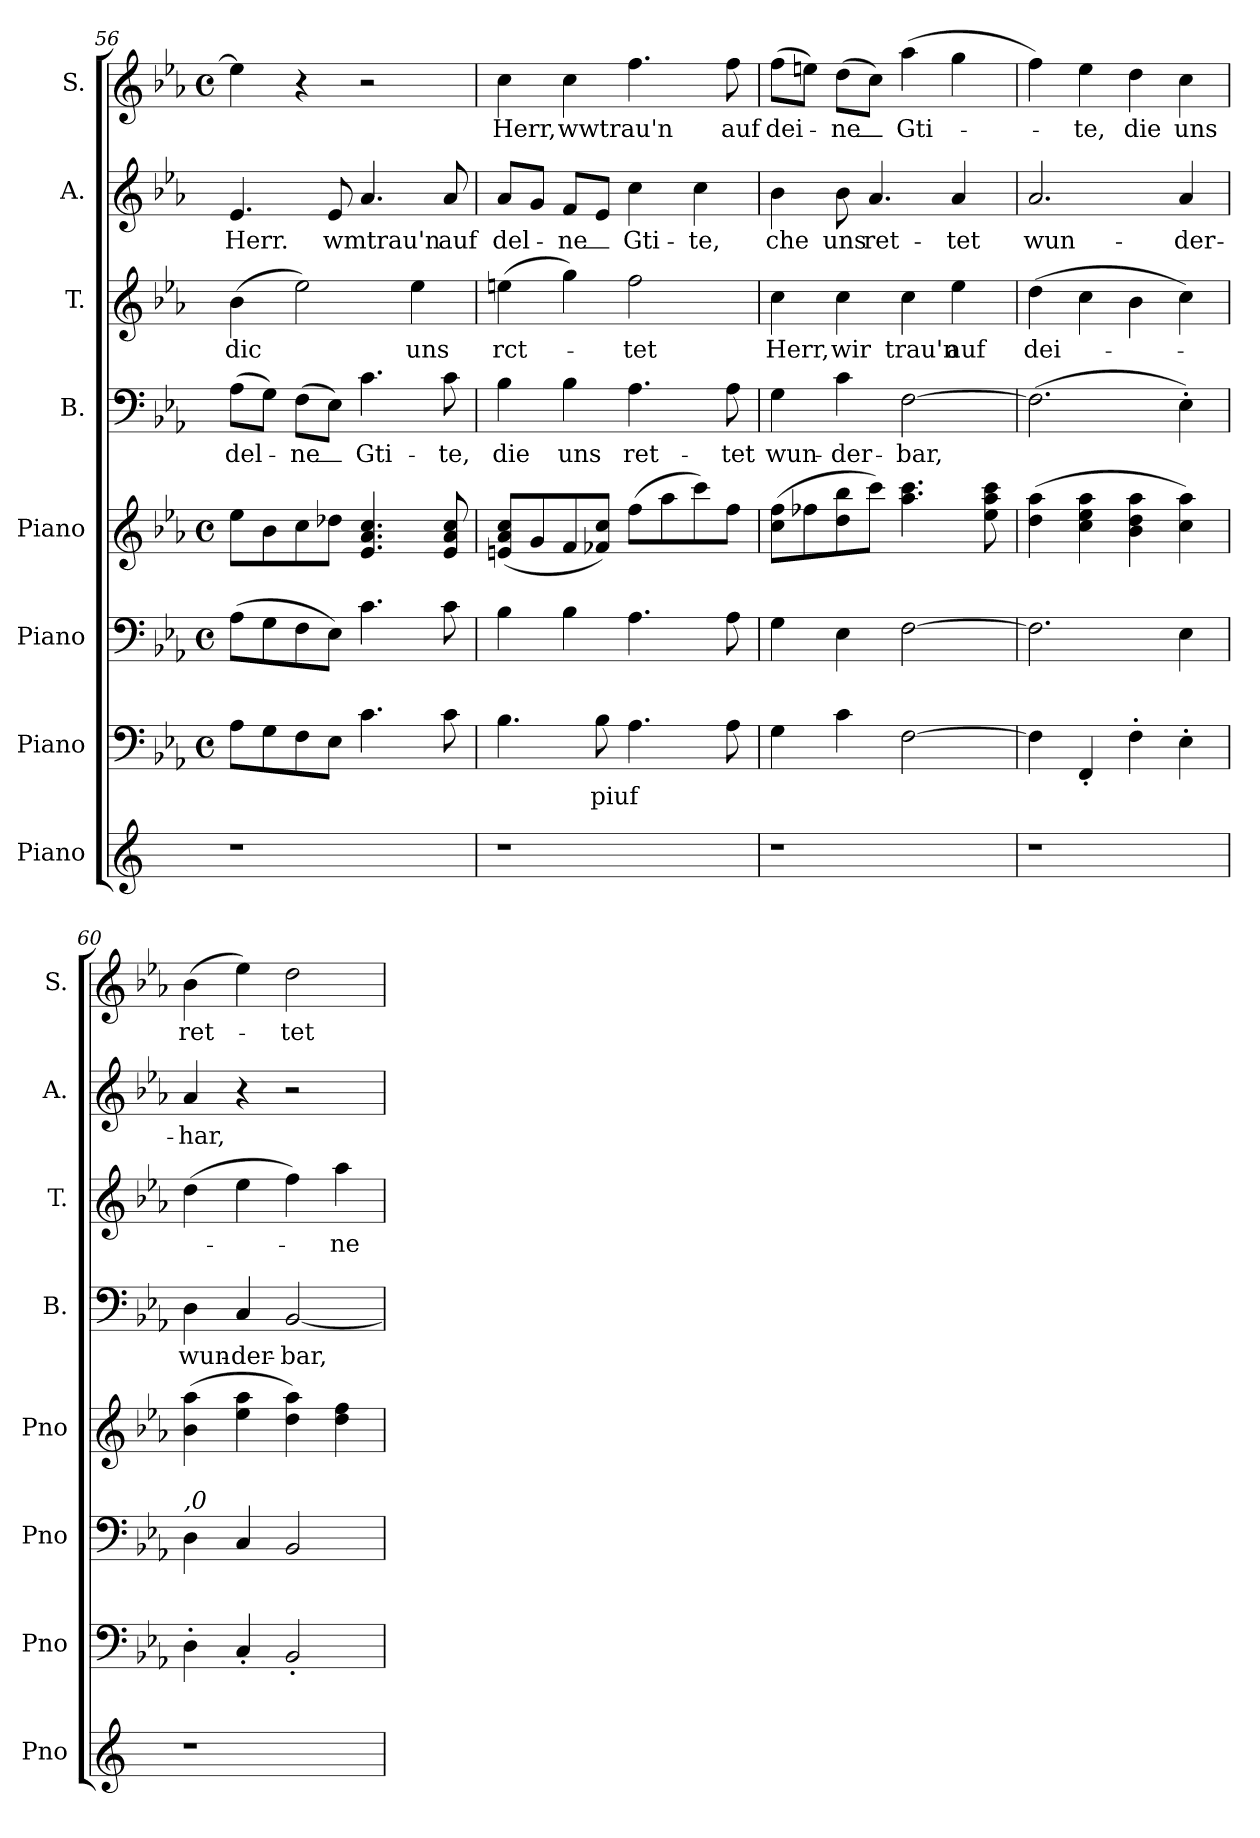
**kern	**kern	**text	**kern	**kern	**kern	**text	**kern	**text	**kern	**text	**kern	**text
*part8	*part7	*part7	*part6	*part5	*part4	*part4	*part3	*part3	*part2	*part2	*part1	*part1
*staff8	*staff7	*staff7	*staff6	*staff5	*staff4	*staff4	*staff3	*staff3	*staff2	*staff2	*staff1	*staff1
*I"Piano	*I"Piano	*	*I"Piano	*I"Piano	*I"B.	*	*I"T.	*	*I"A.	*	*I"S.	*
*I'Pno	*I'Pno	*	*I'Pno	*I'Pno	*I'B.	*	*I'T.	*	*I'A.	*	*I'S.	*
*clefG2	*clefF4	*	*clefF4	*clefG2	*clefF4	*	*clefG2	*	*clefG2	*	*clefG2	*
*k[]	*k[b-e-a-]	*	*k[b-e-a-]	*k[b-e-a-]	*k[b-e-a-]	*	*k[b-e-a-]	*	*k[b-e-a-]	*	*k[b-e-a-]	*
*	*M4/4	*	*M4/4	*M4/4	*	*	*	*	*	*	*M4/4	*
*	*met(c)	*	*met(c)	*met(c)	*	*	*	*	*	*	*met(c)	*
=56	=56	=56	=56	=56	=56	=56	=56	=56	=56	=56	=56	=56
1r	8A-\L	.	(8A-\L	8ee-\L	(8A-\L	del-	(4b-\	dic	4.e-/	Herr.	4ee-\]	.
.	8G\	.	8G\	8b-\	8G\J)	.	.	.	.	.	.	.
.	8F\	.	8F\	8cc\	(8F\L	ne_	2ee-\)	.	.	.	4r	.
.	8E-\J	.	8E-\J)	8dd-X\J	8E-\J)	.	.	.	8e-/	wmtrau'n	.	.
.	4.c\	.	4.c\	4.e-/ 4.a-/ 4.cc/	4.c\	Gti-	.	.	4.a-/	.	2r	.
.	.	.	.	.	.	.	4ee-\	uns	.	.	.	.
.	8c\	.	8c\	8e-/ 8a-/ 8cc/	8c\	te,	.	.	8a-/	auf	.	.
!!LO:PB:g=z
=57	=57	=57	=57	=57	=57	=57	=57	=57	=57	=57	=57	=57
1r	4.B-\	.	4B-\	(8en/ 8a-/ 8cc/L	4B-\	die	(4een\	rct-	8a-/L	del-	4cc\	Herr,
.	.	.	.	8g/	.	.	.	.	8g/J	.	.	.
.	.	.	4B-\	8f/	4B-\	uns	4gg\)	.	8f/L	ne_	4cc\	wwtrau'n
.	8B-\	piuf	.	8f-X/ 8cc/J)	.	.	.	.	8e-/J	.	.	.
.	4.A-\	.	4.A-\	(8ff\L	4.A-\	ret-	2ff\	tet	4cc\	Gti-	4.ff\	.
.	.	.	.	8aa-\	.	.	.	.	.	.	.	.
.	.	.	.	8ccc\)	.	.	.	.	4cc\	te,	.	.
.	8A-\	.	8A-\	8ff\J	8A-\	tet	.	.	.	.	8ff\	auf
=58	=58	=58	=58	=58	=58	=58	=58	=58	=58	=58	=58	=58
1r	4G\	.	4G\	(8cc\ 8ff\L	4G\	wun-	4cc\	Herr,	4b-\	che	(8ff\L	dei-
.	.	.	.	8ff-X\	.	.	.	.	.	.	8een\J)	.
.	4c\	.	4E-\	8dd\ 8bb-\	4c\	der-	4cc\	wir	8b-\	uns	(8dd\L	ne_
.	.	.	.	8ccc\J)	.	.	.	.	4.a-/	ret-	8cc\J)	.
.	[2F\	.	[2F\	4.aa-\ 4.ccc\	[2F\	bar,	4cc\	trau'n	.	.	(4aa-\	Gti-
.	.	.	.	.	.	.	4ee-\	auf	4a-/	tet	4gg\	.
.	.	.	.	8ee-\ 8aa-\ 8ccc\	.	.	.	.	.	.	.	.
=59	=59	=59	=59	=59	=59	=59	=59	=59	=59	=59	=59	=59
1r	4F\]	.	2.F\]	(4dd\ 4aa-\	(2.F\]	.	(4dd\	dei-	2.a-/	wun-	4ff\)	.
.	4FF'/	.	.	4cc\ 4ee-\ 4aa-\	.	.	4cc\	.	.	.	4ee-\	te,
.	4F'\	.	.	4b-\ 4dd\ 4aa-\	.	.	4b-\	.	.	.	4dd\	die
.	4E-'\	.	4E-\	4cc\ 4aa-\)	4E-'\)	.	4cc\)	.	4a-/	der-	4cc\	uns
!!LO:PB:g=z
=60	=60	=60	=60	=60	=60	=60	=60	=60	=60	=60	=60	=60
!	!	!	!LO:TX:a:i:t=,0	!	!	!	!	!	!	!	!	!
1r	4D'\	.	4D\	(4b-\ 4aa-\	4D\	wun-	(4dd\	.	4a-/	har,	(4b-\	ret-
.	4C'/	.	4C/	4ee-\ 4aa-\	4C/	-der-	4ee-\	.	4r	.	4ee-\)	.
.	2BB-'/	.	2BB-/	4dd\ 4aa-\)	[2BB-/	bar,	4ff\)	.	2r	.	2dd\	tet
.	.	.	.	4dd\ 4ff\	.	.	4aa-\	ne	.	.	.	.
=	=	=	=	=	=	=	=	=	=	=	=	=
*-	*-	*-	*-	*-	*-	*-	*-	*-	*-	*-	*-	*-
